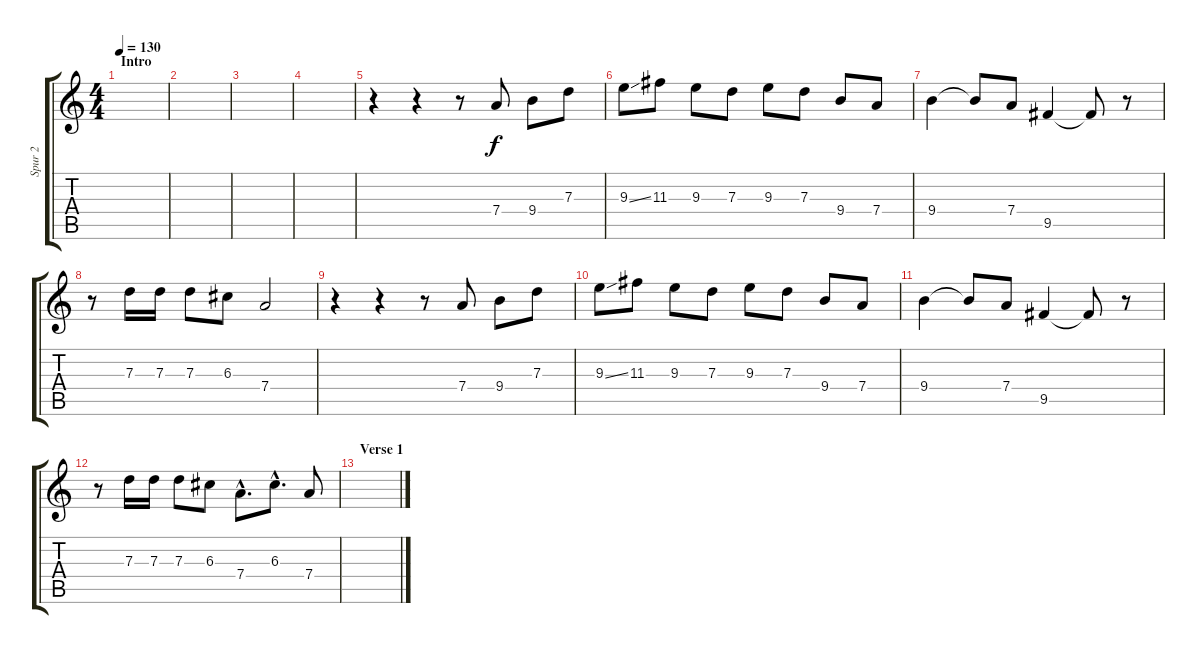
\track ("Spur 2" "Spur 2") {instrument distortionguitar}
\staff {score tabs}
\tuning (E4 B3 G3 D3 A2 E2) {hide}
\ts (4 4)
\section ("" "Intro")
\tempo 130
\clef g2
\ks c
|
|
|
|
r.4 r.4 r.8 7.4.8 9.4.8 7.3.8 |
9.3{ss}.8 11.3.8 9.3.8 7.3.8 9.3.8 7.3.8 9.4.8 7.4.8 |
9.4.4 9.4{t}.8 7.4.8 9.5.4 9.5{t}.8 r.8 |
r.8 7.3.16 7.3.16 7.3.8 6.3.8 7.4.2 |
r.4 r.4 r.8 7.4.8 9.4.8 7.3.8 |
9.3{ss}.8 11.3.8 9.3.8 7.3.8 9.3.8 7.3.8 9.4.8 7.4.8 |
9.4.4 9.4{t}.8 7.4.8 9.5.4 9.5{t}.8 r.8 |
r.8 7.3.16 7.3.16 7.3.8 6.3.8 7.4{hac}.8{d} 6.3{hac}.8{d} 7.4.8 |
\section ("" "Verse 1")
